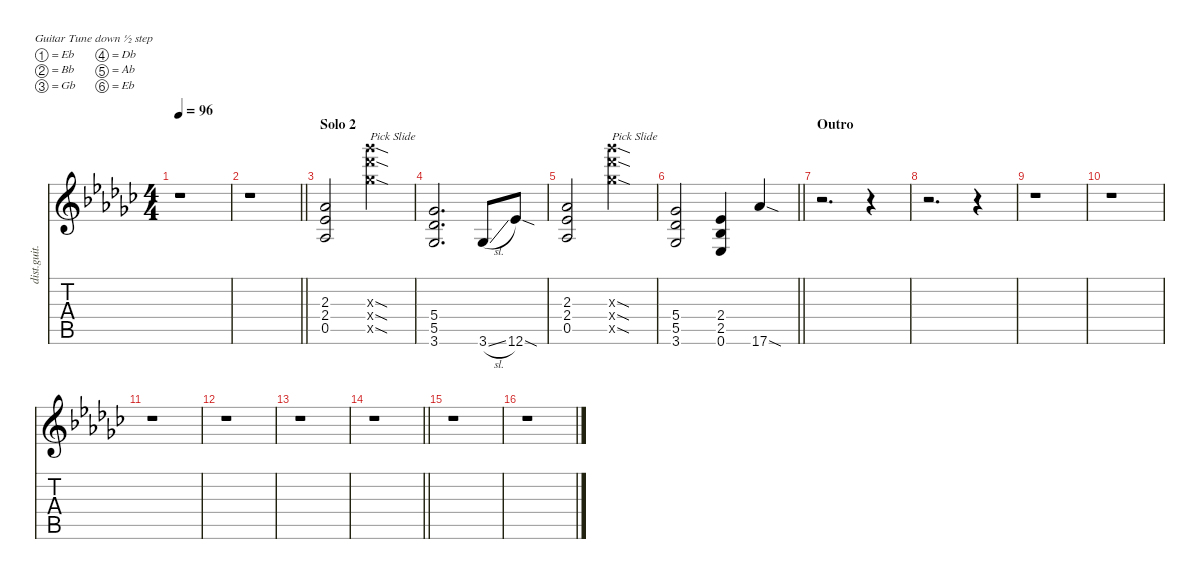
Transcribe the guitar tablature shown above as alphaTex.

\defaultSystemsLayout 4
\hideDynamics
\bracketExtendMode nobrackets
\otherSystemsTrackNameOrientation horizontal
\track ("Rhythm Fills" "dist.guit.") {instrument distortionguitar}
\staff {score tabs}
\tuning (Eb4 Bb3 Gb3 Db3 Ab2 Eb2)
\ts (4 4)
\tempo 96
\clef g2
\ks ebminor
r.1{dy mf beam Down} |
\barLineRight lightlight
r.1{beam Down} |
\section ("" "Solo 2")
(2.3{acc b} 2.4{acc b} 0.5{acc b}).2{beam Up} (24.3{sod x acc b} 24.4{sod x acc b} 22.5{sod x acc b}).2{txt "Pick Slide" dy f beam Down} |
(5.4{acc b} 5.5{acc b} 3.6{acc b}).2{d dy mf beam Up} 3.6{sl acc b}.8{dy f beam Up} 12.6{sod acc b}.8{dy mf beam Up} |
(2.3{acc b} 2.4{acc b} 0.5{acc b}).2{beam Up} (24.3{sod x acc b} 24.4{sod x acc b} 22.5{sod x acc b}).2{txt "Pick Slide" dy f beam Down} |
\barLineRight lightlight
(5.4{acc b} 5.5{acc b} 3.6{acc b}).2{dy mf beam Up} (2.4{acc b} 2.5{acc b} 0.6{acc b}).4{dy f beam Up} 17.6{sod acc b}.4{dy mf beam Up} |
\section ("" "Outro")
r.2{d beam Down} r.4{beam Down} |
r.2{d beam Down} r.4{beam Down} |
r.1{beam Down} |
r.1{beam Down} |
r.1{beam Down} |
r.1{beam Down} |
r.1{beam Down} |
\barLineRight lightlight
r.1{beam Down} |
r.1{beam Down} |
r.1{beam Down}
